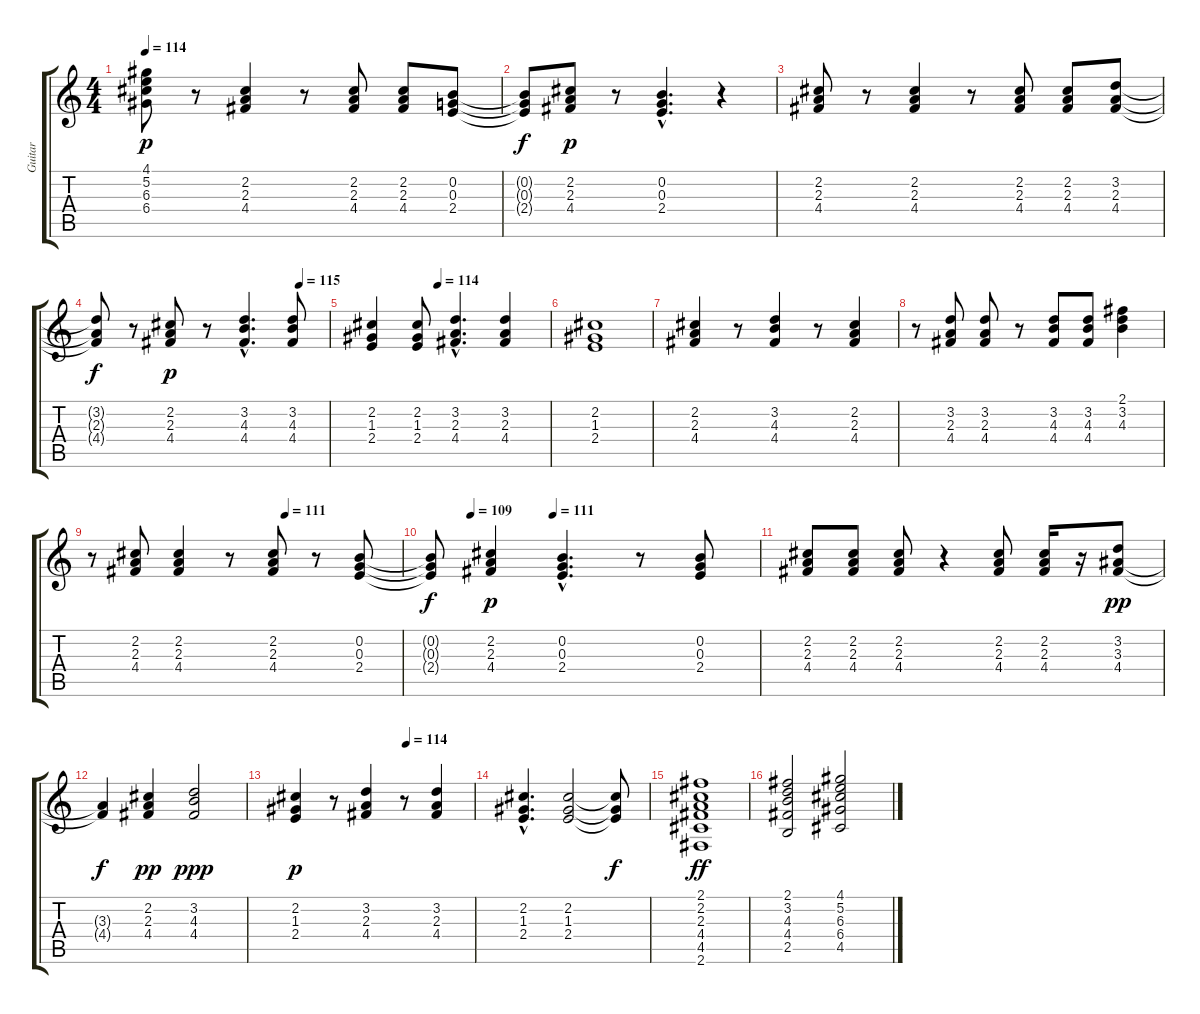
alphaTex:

\track ("Guitar" "Guitar") {instrument overdrivenguitar}
\staff {score tabs}
\tuning (E4 B3 G3 D3 A2 E2) {hide}
\ts (4 4)
\tempo 114
\clef g2
\ks c
(4.1 5.2 6.3 6.4).8{dy p} r.8 (2.2 2.3 4.4).4 r.8 (2.2 2.3 4.4).8 (2.2 2.3 4.4).8 (0.2 0.3 2.4).8 |
(0.2{t} 0.3{t} 2.4{t}).8{dy f} (2.2 2.3 4.4).8{dy p} r.8 (0.2{hac} 0.3{hac} 2.4{hac}).4{d} r.4 |
(2.2 2.3 4.4).8 r.8 (2.2 2.3 4.4).4 r.8 (2.2 2.3 4.4).8 (2.2 2.3 4.4).8 (3.2 2.3 4.4).8 |
\tempo (115 0.875)
(3.2{t} 2.3{t} 4.4{t}).8{dy f} r.8 (2.2 2.3 4.4).8{dy p} r.8 (3.2 4.3 4.4{hac}).4{d} (3.2 4.3 4.4).8 |
\tempo (114 0.375)
(2.2 1.3 2.4).4 (2.2 1.3 2.4).8 (3.2{hac} 2.3{hac} 4.4{hac}).4{d} (3.2 2.3 4.4).4 |
(2.2 1.3 2.4).1 |
(2.2 2.3 4.4).4 r.8 (3.2 4.3 4.4).4 r.8 (2.2 2.3 4.4).4 |
r.8 (3.2 2.3 4.4).8 (3.2 2.3 4.4).8 r.8 (3.2 4.3 4.4).8 (3.2 4.3 4.4).8 (2.1 3.2 4.3).4 |
\tempo (111 0.625)
r.8 (2.2 2.3 4.4).8 (2.2 2.3 4.4).4 r.8 (2.2 2.3 4.4).8 r.8 (0.2 0.3 2.4).8 |
\tempo (109 0.125)
\tempo (111 0.375)
(0.2{t} 0.3{t} 2.4{t}).8{dy f} (2.2 2.3 4.4).4{dy p} (0.2{hac} 0.3{hac} 2.4{hac}).4{d} r.8 (0.2 0.3 2.4).8 |
(2.2 2.3 4.4).8 (2.2 2.3 4.4).8 (2.2 2.3 4.4).8 r.4 (2.2 2.3 4.4).8 (2.2 2.3 4.4).16 r.16 (3.2 3.3 4.4).8{dy pp} |
(3.3{t} 4.4{t}).4{dy f} (2.2 2.3 4.4).4{dy pp} (3.2 4.3 4.4).2{dy ppp} |
\tempo (114 0.625)
(2.2 1.3 2.4).4{dy p} r.8 (3.2 2.3 4.4).4 r.8 (3.2 2.3 4.4).4 |
(2.2{hac} 1.3{hac} 2.4{hac}).4{d} (2.2 1.3 2.4).2 (2.2{t} 1.3{t} 2.4{t}).8{dy f} |
(2.1 2.2 2.3 4.4 4.5 2.6).1{dy ff instrument electricguitarclean} |
(2.1 3.2 4.3 4.4 2.5).2 (4.1 5.2 6.3 6.4 4.5).2
